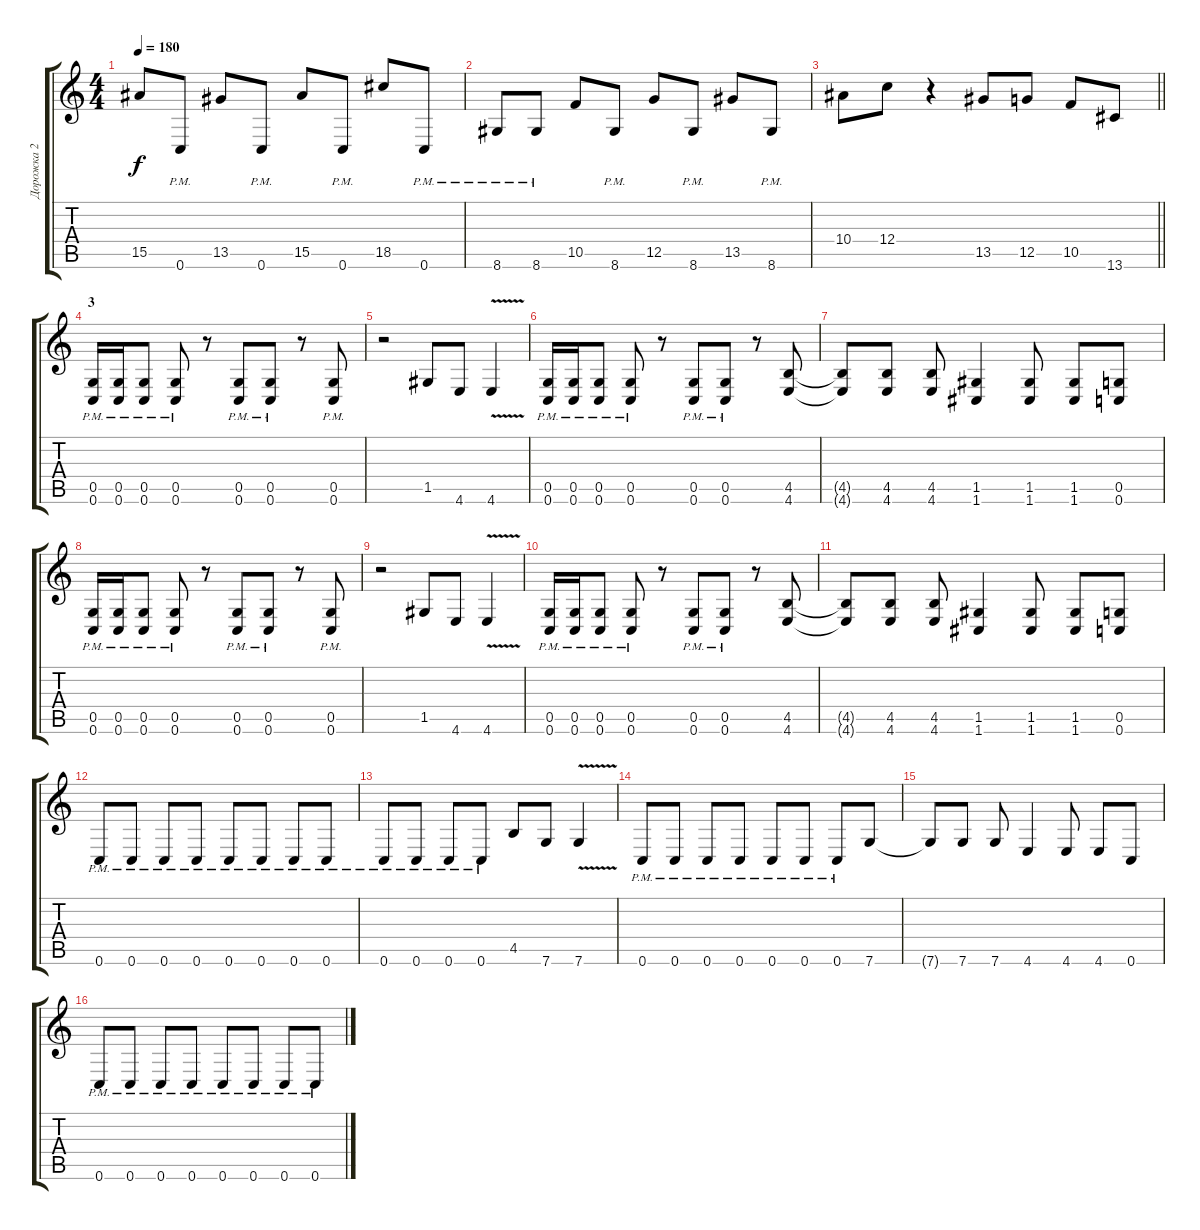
\track ("Дорожка 2" "Дорожка 2") {instrument distortionguitar}
\staff {score tabs}
\tuning (D4 A3 F3 C3 G2 C2) {hide}
\ts (4 4)
\tempo 180
\clef g2
\ks c
15.5.8{dy f} 0.6{pm}.8 13.5.8 0.6{pm}.8 15.5.8 0.6{pm}.8 18.5.8 0.6{pm}.8 |
8.6{pm}.8 8.6{pm}.8 10.5.8 8.6{pm}.8 12.5.8 8.6{pm}.8 13.5.8 8.6{pm}.8 |
\barLineRight lightlight
10.4.8 12.4.8 r.4 13.5.8 12.5.8 10.5.8 13.6.8 |
\section ("" "3")
(0.5{pm} 0.6{pm}).16 (0.5{pm} 0.6{pm}).16 (0.5{pm} 0.6{pm}).8 (0.5{pm} 0.6{pm}).8 r.8 (0.5{pm} 0.6{pm}).8 (0.5{pm} 0.6{pm}).8 r.8 (0.5{pm} 0.6{pm}).8 |
r.2 1.5.8 4.6.8 4.6{v}.4 |
(0.5{pm} 0.6{pm}).16 (0.5{pm} 0.6{pm}).16 (0.5{pm} 0.6{pm}).8 (0.5{pm} 0.6{pm}).8 r.8 (0.5{pm} 0.6{pm}).8 (0.5{pm} 0.6{pm}).8 r.8 (4.5 4.6).8 |
(4.5{t} 4.6{t}).8 (4.5 4.6).8 (4.5 4.6).8 (1.5 1.6).4 (1.5 1.6).8 (1.5 1.6).8 (0.5 0.6).8 |
(0.5{pm} 0.6{pm}).16 (0.5{pm} 0.6{pm}).16 (0.5{pm} 0.6{pm}).8 (0.5{pm} 0.6{pm}).8 r.8 (0.5{pm} 0.6{pm}).8 (0.5{pm} 0.6{pm}).8 r.8 (0.5{pm} 0.6{pm}).8 |
r.2 1.5.8 4.6.8 4.6{v}.4 |
(0.5{pm} 0.6{pm}).16 (0.5{pm} 0.6{pm}).16 (0.5{pm} 0.6{pm}).8 (0.5{pm} 0.6{pm}).8 r.8 (0.5{pm} 0.6{pm}).8 (0.5{pm} 0.6{pm}).8 r.8 (4.5 4.6).8 |
(4.5{t} 4.6{t}).8 (4.5 4.6).8 (4.5 4.6).8 (1.5 1.6).4 (1.5 1.6).8 (1.5 1.6).8 (0.5 0.6).8 |
0.6{pm}.8 0.6{pm}.8 0.6{pm}.8 0.6{pm}.8 0.6{pm}.8 0.6{pm}.8 0.6{pm}.8 0.6{pm}.8 |
0.6{pm}.8 0.6{pm}.8 0.6{pm}.8 0.6{pm}.8 4.5.8 7.6.8 7.6{v}.4 |
0.6{pm}.8 0.6{pm}.8 0.6{pm}.8 0.6{pm}.8 0.6{pm}.8 0.6{pm}.8 0.6{pm}.8 7.6.8 |
7.6{t}.8 7.6.8 7.6.8 4.6.4 4.6.8 4.6.8 0.6.8 |
0.6{pm}.8 0.6{pm}.8 0.6{pm}.8 0.6{pm}.8 0.6{pm}.8 0.6{pm}.8 0.6{pm}.8 0.6{pm}.8
